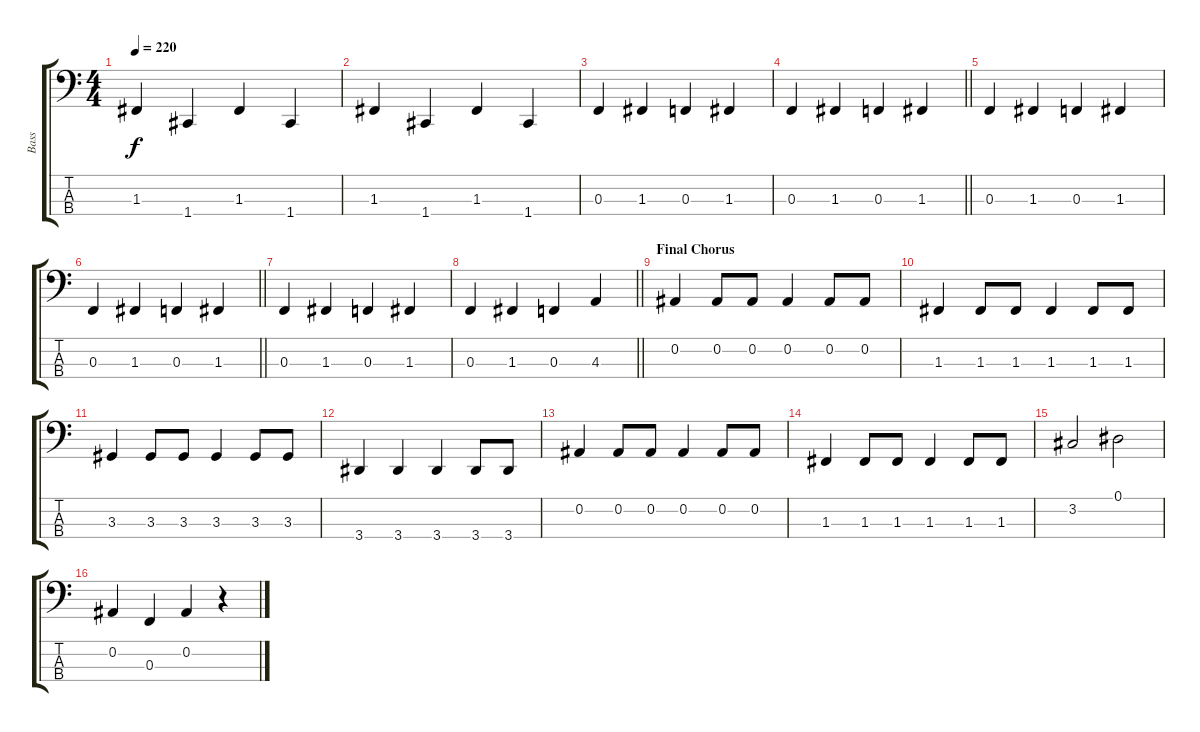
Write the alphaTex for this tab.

\track ("Bass" "Bass") {instrument electricbassfinger}
\staff {score tabs}
\tuning (Eb2 Bb1 F1 C1) {hide}
\ts (4 4)
\tempo 220
\clef f4
\ks c
1.3.4{dy f} 1.4.4 1.3.4 1.4.4 |
1.3.4 1.4.4 1.3.4 1.4.4 |
0.3.4 1.3.4 0.3.4 1.3.4 |
\barLineRight lightlight
0.3.4 1.3.4 0.3.4 1.3.4 |
0.3.4 1.3.4 0.3.4 1.3.4 |
\barLineRight lightlight
0.3.4 1.3.4 0.3.4 1.3.4 |
0.3.4 1.3.4 0.3.4 1.3.4 |
\barLineRight lightlight
0.3.4 1.3.4 0.3.4 4.3.4 |
\section ("" "Final Chorus")
0.2.4 0.2.8 0.2.8 0.2.4 0.2.8 0.2.8 |
1.3.4 1.3.8 1.3.8 1.3.4 1.3.8 1.3.8 |
3.3.4 3.3.8 3.3.8 3.3.4 3.3.8 3.3.8 |
3.4.4 3.4.4 3.4.4 3.4.8 3.4.8 |
0.2.4 0.2.8 0.2.8 0.2.4 0.2.8 0.2.8 |
1.3.4 1.3.8 1.3.8 1.3.4 1.3.8 1.3.8 |
3.2.2 0.1.2 |
0.2.4 0.3.4 0.2.4 r.4
